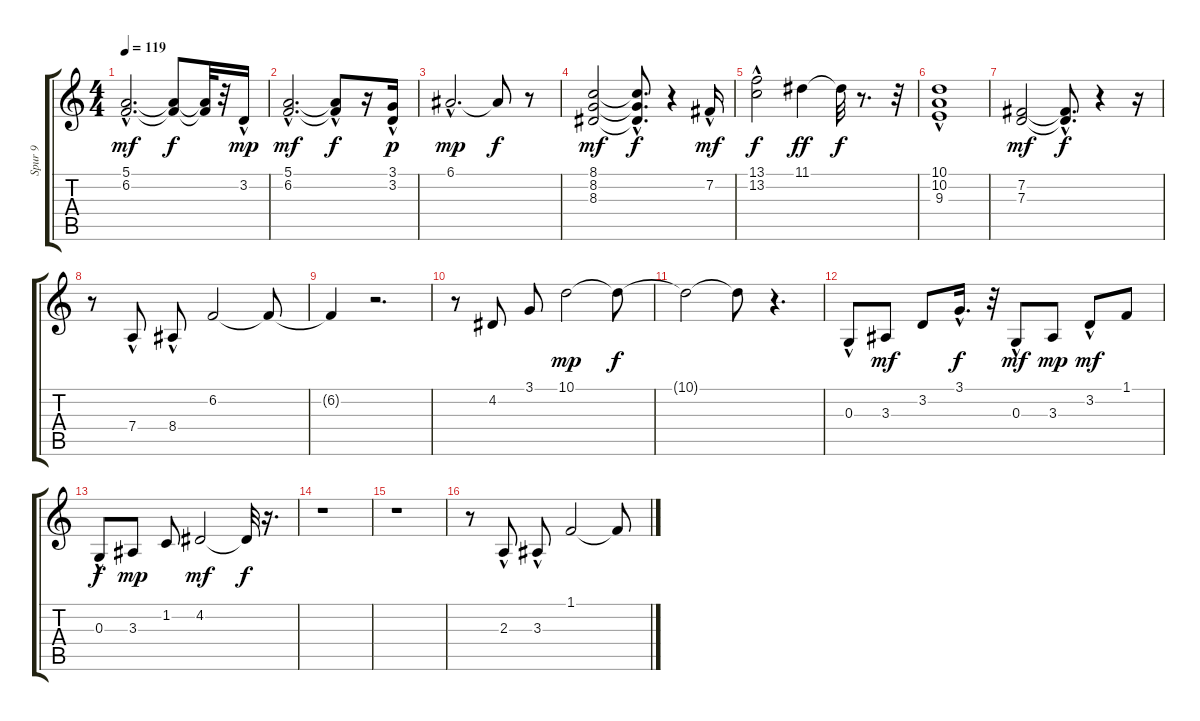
\track ("Spur 9" "Spur 9") {instrument electricgrandpiano}
\staff {score tabs}
\tuning (E4 B3 G3 D3 A2 E2) {hide}
\ts (4 4)
\tempo 119
\clef g2
\ks c
(5.1{hac} 6.2{hac}).2{d dy mf} (5.1{t} 6.2{t}).8{dy f} (5.1{t} 6.2{t}).32 r.32 3.2{hac}.16{dy mp} |
(5.1{hac} 6.2{hac}).2{d dy mf} (5.1{t} 6.2{hac t}).8{dy f} r.16 (3.1{hac} 3.2{hac}).16{dy p} |
6.1{hac}.2{d dy mp} 6.1{t}.8{dy f} r.8 |
(8.1 8.2 8.3).2{dy mf} (8.1{hac t} 8.2{t} 8.3{t}).8{d dy f} r.4 7.2{hac}.16{dy mf} |
(13.1 13.2{hac}).2{dy f} 11.1.4{dy ff} 11.1{t}.32{dy f} r.8{d} r.32 |
(10.1 10.2{hac} 9.3{hac}).1 |
(7.2 7.3).2{dy mf} (7.2{t} 7.3{hac t}).8{d dy f} r.4 r.16 |
r.8 7.4{hac}.8 8.4{hac}.8 6.2.2 6.2{t}.8 |
6.2{t}.4 r.2{d} |
r.8 4.2.8 3.1.8 10.1.2{dy mp} 10.1{t}.8{dy f} |
10.1{t}.2 10.1{t}.8 r.4{d} |
0.3{hac}.8 3.3.8{dy mf} 3.2.8 3.1{hac}.16{d dy f} r.32 0.3{hac}.8{dy mf} 3.3.8{dy mp} 3.2{hac}.8{dy mf} 1.1.8 |
0.3{hac}.8{dy f} 3.3.8{dy mp} 1.2.8 4.2.2{dy mf} 4.2{t}.32{dy f} r.16{d} |
r.1 |
r.1 |
r.8 2.3{hac}.8 3.3{hac}.8 1.1.2 1.1{t}.8
